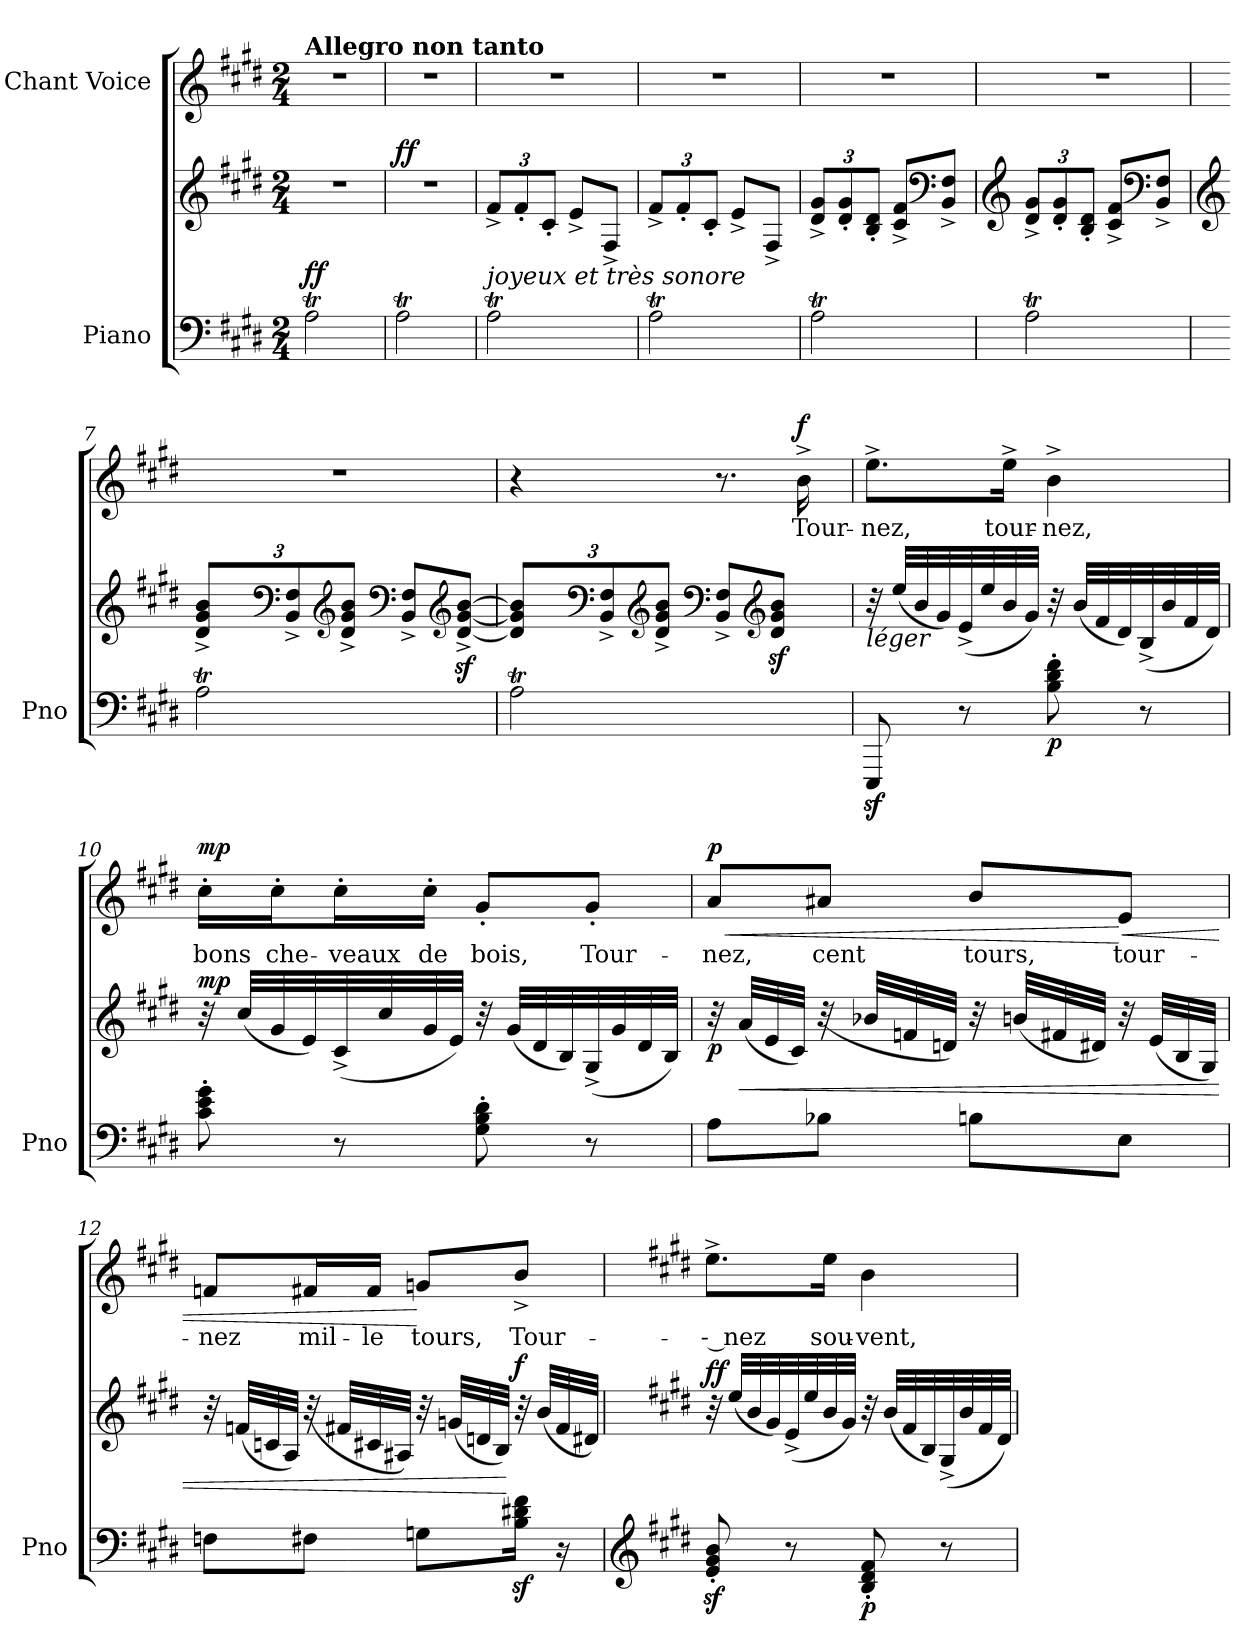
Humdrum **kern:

**kern	**kern	**dynam	**kern	**text	**dynam
*part2	*part2	*part2	*part1	*part1	*part1
*staff3	*staff2	*staff2/3	*staff1	*staff1	*staff1
*I"Piano	*	*	*I"Chant Voice	*	*
*I'Pno	*	*	*	*	*
*clefF4	*clefG2	*	*clefG2	*	*
*k[f#c#g#d#]	*k[f#c#g#d#]	*	*k[f#c#g#d#]	*	*
*M2/4	*M2/4	*	*M2/4	*	*
=1	=1	=1	=1	=1	=1
!	!	!	!LO:TX:a:B:t=Allegro non tanto	!	!
!	!	!LO:DY:a=2	!	!	!
2AT\	2r	ff	2r	.	.
=2	=2	=2	=2	=2	=2
!	!	!LO:DY:a	!	!	!
2AT\	2r	ff	2r	.	.
=3	=3	=3	=3	=3	=3
*	*Xbrackettup	*	*	*	*
!	!LO:TX:b:i:t=joyeux et très sonore	!	!	!	!
2AT\	12f#^>/L	.	2r	.	.
.	12f#'>/	.	.	.	.
.	12c#'>/J	.	.	.	.
.	8e^>/L	.	.	.	.
.	8F#^>/J	.	.	.	.
=4	=4	=4	=4	=4	=4
2AT\	12f#^>/L	.	2r	.	.
.	12f#'>/	.	.	.	.
.	12c#'>/J	.	.	.	.
.	8e^>/L	.	.	.	.
.	8F#^>/J	.	.	.	.
=5	=5	=5	=5	=5	=5
2AT\	12d#/^> 12g#/^>L	.	2r	.	.
.	12d#/'> 12g#/'>	.	.	.	.
.	12B/'> 12d#/'>J	.	.	.	.
.	8c#/^> 8f#/^>L	.	.	.	.
*	*clefF4	*	*	*	*
.	8BB/^> 8F#/^>J	.	.	.	.
!!LO:LB:g=z
=6	=6	=6	=6	=6	=6
*	*clefG2	*	*	*	*
2AT\	12d#/^> 12g#/^>L	.	2r	.	.
.	12d#/'> 12g#/'>	.	.	.	.
.	12B/'> 12d#/'>J	.	.	.	.
.	8c#/^> 8f#/^>L	.	.	.	.
*	*clefF4	*	*	*	*
.	8BB/^> 8F#/^>J	.	.	.	.
=7	=7	=7	=7	=7	=7
*	*clefG2	*	*	*	*
2AT\	12d#/^> 12g#/^> 12b/^>L	.	2r	.	.
*	*clefF4	*	*	*	*
.	12BB/^> 12F#/^>	.	.	.	.
*	*clefG2	*	*	*	*
.	12d#/^> 12g#/^> 12b/^>J	.	.	.	.
*	*clefF4	*	*	*	*
.	8BB/^> 8F#/^>L	.	.	.	.
*	*clefG2	*	*	*	*
.	[8d#/z<^> [8g#/z<^> [8b/z<^>J	.	.	.	.
=8	=8	=8	=8	=8	=8
2AT\	12d#/] 12g#/] 12b/]L	.	4r	.	.
*	*clefF4	*	*	*	*
.	12BB/^> 12F#/^>	.	.	.	.
*	*clefG2	*	*	*	*
.	12d#/^> 12g#/^> 12b/^>J	.	.	.	.
*	*clefF4	*	*	*	*
.	8BB/^> 8F#/^>L	.	8.r	.	.
*	*clefG2	*	*	*	*
.	8d#/z< 8g#/z< 8b/z<J	.	.	.	.
!	!	!	!	!LO:LY:b	!LO:DY:a
.	.	.	16b^\	Tour-	f
!!LO:LB:g=z
=9	=9	=9	=9	=9	=9
!	!LO:TX:b:i:t=léger	!	!	!	!
!	!	!	!	!LO:LY:b	!
8EEEz</	32r	.	8.ee^\L	-nez,	.
.	(32ee/LLL	.	.	.	.
.	32b/	.	.	.	.
.	32g#/)	.	.	.	.
8r	(32e^/	.	.	.	.
.	32ee/	.	.	.	.
!	!	!	!	!LO:LY:b	!
.	32b/	.	16ee^\Jk	tour-	.
.	32g#/JJJ)	.	.	.	.
!	!	!LO:DY:b=2	!	!LO:LY:b	!
8B\' 8d#\' 8f#\'	32r	p	4b^\	-nez,	.
.	(32b/LLL	.	.	.	.
.	32f#/	.	.	.	.
.	32d#/)	.	.	.	.
8r	(32B^/	.	.	.	.
.	32b/	.	.	.	.
.	32f#/	.	.	.	.
.	32d#/JJJ)	.	.	.	.
!!LO:LB:g=z
=10	=10	=10	=10	=10	=10
!	!	!LO:DY:a	!	!LO:LY:b	!LO:DY:a
8c#\' 8e\' 8g#\'	32r	mp	16cc#'\LL	bons	mp
.	(32cc#/LLL	.	.	.	.
!	!	!	!	!LO:LY:b	!
.	32g#/	.	16cc#'\J	che-	.
.	32e/)	.	.	.	.
!	!	!	!	!LO:LY:b	!
8r	(32c#^/	.	16cc#'\L	-veaux	.
.	32cc#/	.	.	.	.
!	!	!	!	!LO:LY:b	!
.	32g#/	.	16cc#'\JJ	de	.
.	32e/JJJ)	.	.	.	.
!	!	!	!	!LO:LY:b	!
8G#\' 8B\' 8d#\'	32r	.	8g#'/L	bois,	.
.	(32g#/LLL	.	.	.	.
.	32d#/	.	.	.	.
.	32B/)	.	.	.	.
!	!	!	!	!LO:LY:b	!
8r	(32G#^/	.	8g#'/J	Tour-	.
.	32g#/	.	.	.	.
.	32d#/	.	.	.	.
.	32B/JJJ)	.	.	.	.
=11	=11	=11	=11	=11	=11
!	!	!LO:DY:b	!	!LO:LY:b	!LO:HP:b
!	!	!	!	!	!LO:DY:n=1:a
8A\L	32r	p	8a/L	-nez,	< p
!	!	!LO:HP:b	!	!	!
.	(32a/LLL	<	.	.	.
.	32e/	.	.	.	.
.	32c#/JJJ)	.	.	.	.
!	!	!	!	!LO:LY:b	!
8B-X\J	(32r	.	8a#X/J	cent	.
.	32b-X/LLL	.	.	.	.
.	32fn/	.	.	.	.
.	32dn/JJJ)	.	.	.	.
!	!	!	!	!LO:LY:b	!
8Bn\L	32r	.	8b/L	tours,	.
.	(32bn/LLL	.	.	.	.
.	32f#X/	.	.	.	.
.	32d#X/JJJ)	.	.	.	.
!	!	!	!	!LO:LY:b	!LO:HP:n=1:b
8E\J	32r	.	8e/J	tour-	[ <
.	(32e/LLL	.	.	.	.
.	32B/	.	.	.	.
.	32G#/JJJ)	.	.	.	.
!!LO:PB:g=z
=12	=12	=12	=12	=12	=12
!	!	!	!	!LO:LY:b	!
8Fn\L	32r	.	8fn/L	-nez	.
.	(32fn/LLL	.	.	.	.
.	32cn/	.	.	.	.
.	32A/JJJ)	.	.	.	.
!	!	!	!	!LO:LY:b	!
8F#X\J	(32r	.	16f#X/L	mil-	.
.	32f#X/LLL	.	.	.	.
!	!	!	!	!LO:LY:b	!
.	32c#X/	.	16f#/JJ	-le	.
.	32A#X/JJJ)	.	.	.	.
!	!	!	!	!LO:LY:b	!
8Gn\L	32r	.	8gn/L	tours,	[
.	(32gn/LLL	.	.	.	.
.	32dn/	.	.	.	.
.	32B/JJJ)	.	.	.	.
!	!	!LO:DY:n=1:a	!	!LO:LY:b	!
16Bz<\ 16d#Xz<\ 16f#z<\Jk	32r	[ f	8b^>/J	Tour-	.
.	(32b/LLL	.	.	.	.
16r	32f#/	.	.	.	.
.	32d#X/JJJ)	.	.	.	.
!!LO:LB:g=z
=13	=13	=13	=13	=13	=13
*clefG2	*	*	*	*	*
*k[f#c#g#d#]	*k[f#c#g#d#]	*	*k[f#c#g#d#]	*	*
!	!	!LO:DY:a	!	!LO:LY:b	!
8e/z<' 8g#/z<' 8b/z<'	32r	ff	8.ee^\L	-- nez	.
.	(32ee/LLL	.	.	.	.
.	32b/	.	.	.	.
.	32g#/)	.	.	.	.
8r	(32e^/	.	.	.	.
.	32ee/	.	.	.	.
!	!	!	!	!LO:LY:b	!
.	32b/	.	16ee\Jk	sou-	.
.	32g#/JJJ)	.	.	.	.
!	!	!LO:DY:b=2	!	!LO:LY:b	!
8B/' 8d#/' 8f#/'	32r	p	4b\	-vent,	.
.	(32b/LLL	.	.	.	.
.	32f#/	.	.	.	.
.	32B/)	.	.	.	.
8r	(32G#^/	.	.	.	.
.	32b/	.	.	.	.
.	32f#/	.	.	.	.
.	32d#/JJJ)	.	.	.	.
=	=	=	=	=	=
*-	*-	*-	*-	*-	*-
